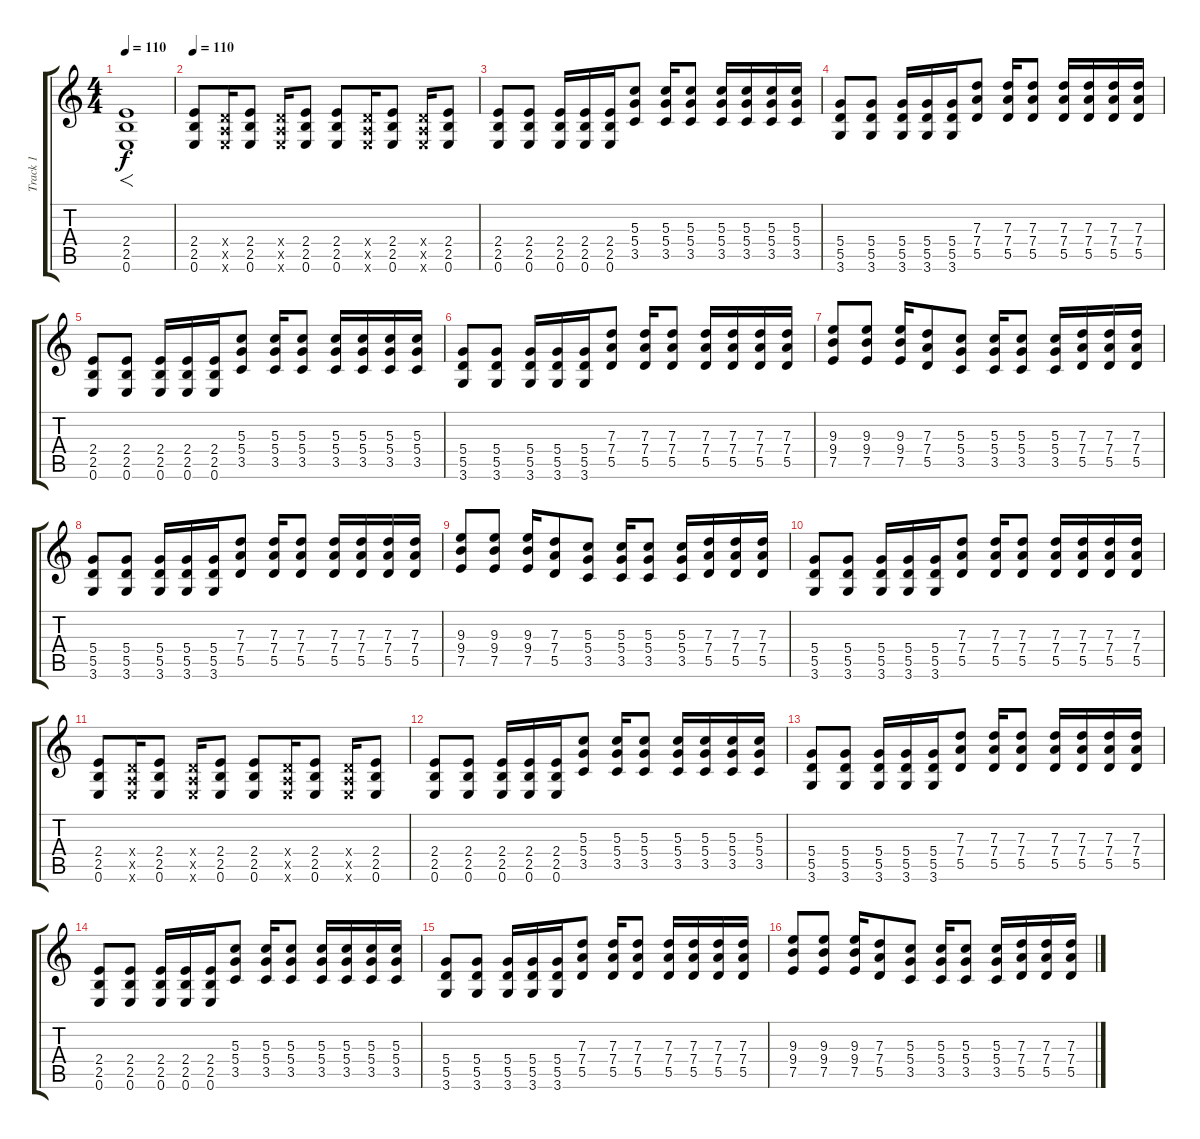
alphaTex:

\track ("Track 1" "Track 1") {instrument distortionguitar}
\staff {score tabs}
\tuning (E4 B3 G3 D3 A2 E2) {hide}
\ts (4 4)
\tempo 110
\tempo 40
\tempo 110
\clef g2
\ks c
(2.4 2.5 0.6).1{f dy f instrument distortionguitar} |
\tempo 110
(2.4 2.5 0.6).8 (0.4{x} 0.5{x} 0.6{x}).16 (2.4 2.5 0.6).8 (0.4{x} 0.5{x} 0.6{x}).16 (2.4 2.5 0.6).8 (2.4 2.5 0.6).8 (0.4{x} 0.5{x} 0.6{x}).16 (2.4 2.5 0.6).8 (0.4{x} 0.5{x} 0.6{x}).16 (2.4 2.5 0.6).8 |
(2.4 2.5 0.6).8 (2.4 2.5 0.6).8 (2.4 2.5 0.6).16 (2.4 2.5 0.6).16 (2.4 2.5 0.6).16 (5.3 5.4 3.5).8 (5.3 5.4 3.5).16 (5.3 5.4 3.5).8 (5.3 5.4 3.5).16 (5.3 5.4 3.5).16 (5.3 5.4 3.5).16 (5.3 5.4 3.5).16 |
(5.4 5.5 3.6).8 (5.4 5.5 3.6).8 (5.4 5.5 3.6).16 (5.4 5.5 3.6).16 (5.4 5.5 3.6).16 (7.3 7.4 5.5).8 (7.3 7.4 5.5).16 (7.3 7.4 5.5).8 (7.3 7.4 5.5).16 (7.3 7.4 5.5).16 (7.3 7.4 5.5).16 (7.3 7.4 5.5).16 |
(2.4 2.5 0.6).8 (2.4 2.5 0.6).8 (2.4 2.5 0.6).16 (2.4 2.5 0.6).16 (2.4 2.5 0.6).16 (5.3 5.4 3.5).8 (5.3 5.4 3.5).16 (5.3 5.4 3.5).8 (5.3 5.4 3.5).16 (5.3 5.4 3.5).16 (5.3 5.4 3.5).16 (5.3 5.4 3.5).16 |
(5.4 5.5 3.6).8 (5.4 5.5 3.6).8 (5.4 5.5 3.6).16 (5.4 5.5 3.6).16 (5.4 5.5 3.6).16 (7.3 7.4 5.5).8 (7.3 7.4 5.5).16 (7.3 7.4 5.5).8 (7.3 7.4 5.5).16 (7.3 7.4 5.5).16 (7.3 7.4 5.5).16 (7.3 7.4 5.5).16 |
(9.3 9.4 7.5).8 (9.3 9.4 7.5).8 (9.3 9.4 7.5).16 (7.3 7.4 5.5).8 (5.3 5.4 3.5).8 (5.3 5.4 3.5).16 (5.3 5.4 3.5).8 (5.3 5.4 3.5).16 (7.3 7.4 5.5).16 (7.3 7.4 5.5).16 (7.3 7.4 5.5).16 |
(5.4 5.5 3.6).8 (5.4 5.5 3.6).8 (5.4 5.5 3.6).16 (5.4 5.5 3.6).16 (5.4 5.5 3.6).16 (7.3 7.4 5.5).8 (7.3 7.4 5.5).16 (7.3 7.4 5.5).8 (7.3 7.4 5.5).16 (7.3 7.4 5.5).16 (7.3 7.4 5.5).16 (7.3 7.4 5.5).16 |
(9.3 9.4 7.5).8 (9.3 9.4 7.5).8 (9.3 9.4 7.5).16 (7.3 7.4 5.5).8 (5.3 5.4 3.5).8 (5.3 5.4 3.5).16 (5.3 5.4 3.5).8 (5.3 5.4 3.5).16 (7.3 7.4 5.5).16 (7.3 7.4 5.5).16 (7.3 7.4 5.5).16 |
(5.4 5.5 3.6).8 (5.4 5.5 3.6).8 (5.4 5.5 3.6).16 (5.4 5.5 3.6).16 (5.4 5.5 3.6).16 (7.3 7.4 5.5).8 (7.3 7.4 5.5).16 (7.3 7.4 5.5).8 (7.3 7.4 5.5).16 (7.3 7.4 5.5).16 (7.3 7.4 5.5).16 (7.3 7.4 5.5).16 |
(2.4 2.5 0.6).8 (0.4{x} 0.5{x} 0.6{x}).16 (2.4 2.5 0.6).8 (0.4{x} 0.5{x} 0.6{x}).16 (2.4 2.5 0.6).8 (2.4 2.5 0.6).8 (0.4{x} 0.5{x} 0.6{x}).16 (2.4 2.5 0.6).8 (0.4{x} 0.5{x} 0.6{x}).16 (2.4 2.5 0.6).8 |
(2.4 2.5 0.6).8 (2.4 2.5 0.6).8 (2.4 2.5 0.6).16 (2.4 2.5 0.6).16 (2.4 2.5 0.6).16 (5.3 5.4 3.5).8 (5.3 5.4 3.5).16 (5.3 5.4 3.5).8 (5.3 5.4 3.5).16 (5.3 5.4 3.5).16 (5.3 5.4 3.5).16 (5.3 5.4 3.5).16 |
(5.4 5.5 3.6).8 (5.4 5.5 3.6).8 (5.4 5.5 3.6).16 (5.4 5.5 3.6).16 (5.4 5.5 3.6).16 (7.3 7.4 5.5).8 (7.3 7.4 5.5).16 (7.3 7.4 5.5).8 (7.3 7.4 5.5).16 (7.3 7.4 5.5).16 (7.3 7.4 5.5).16 (7.3 7.4 5.5).16 |
(2.4 2.5 0.6).8 (2.4 2.5 0.6).8 (2.4 2.5 0.6).16 (2.4 2.5 0.6).16 (2.4 2.5 0.6).16 (5.3 5.4 3.5).8 (5.3 5.4 3.5).16 (5.3 5.4 3.5).8 (5.3 5.4 3.5).16 (5.3 5.4 3.5).16 (5.3 5.4 3.5).16 (5.3 5.4 3.5).16 |
(5.4 5.5 3.6).8 (5.4 5.5 3.6).8 (5.4 5.5 3.6).16 (5.4 5.5 3.6).16 (5.4 5.5 3.6).16 (7.3 7.4 5.5).8 (7.3 7.4 5.5).16 (7.3 7.4 5.5).8 (7.3 7.4 5.5).16 (7.3 7.4 5.5).16 (7.3 7.4 5.5).16 (7.3 7.4 5.5).16 |
(9.3 9.4 7.5).8 (9.3 9.4 7.5).8 (9.3 9.4 7.5).16 (7.3 7.4 5.5).8 (5.3 5.4 3.5).8 (5.3 5.4 3.5).16 (5.3 5.4 3.5).8 (5.3 5.4 3.5).16 (7.3 7.4 5.5).16 (7.3 7.4 5.5).16 (7.3 7.4 5.5).16
